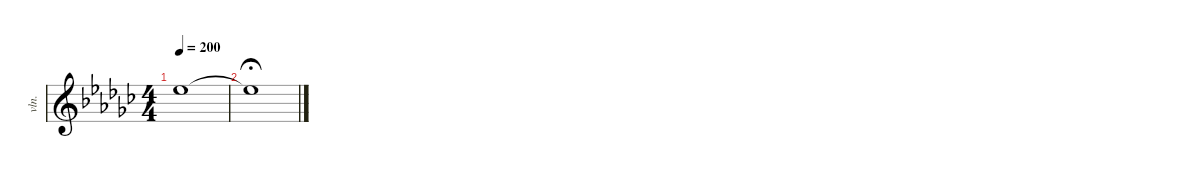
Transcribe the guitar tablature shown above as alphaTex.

\defaultSystemsLayout 8
\hideDynamics
\bracketExtendMode nobrackets
\otherSystemsTrackNameOrientation horizontal
\track ("Keyboards 1-hid" "vln.") {defaultSystemsLayout 4 instrument stringensemble1}
\staff {score}
\tuning (Eb4 Bb3 Gb3 Db3 Ab2 Eb2)
\ts (4 4)
\tempo 200
\clef g2
\ks ebminor
12.1{t acc b}.1{dy f beam Down} |
\tempo (100 hide)
12.1{t acc b}.1{fermata (medium 1) beam Down}
